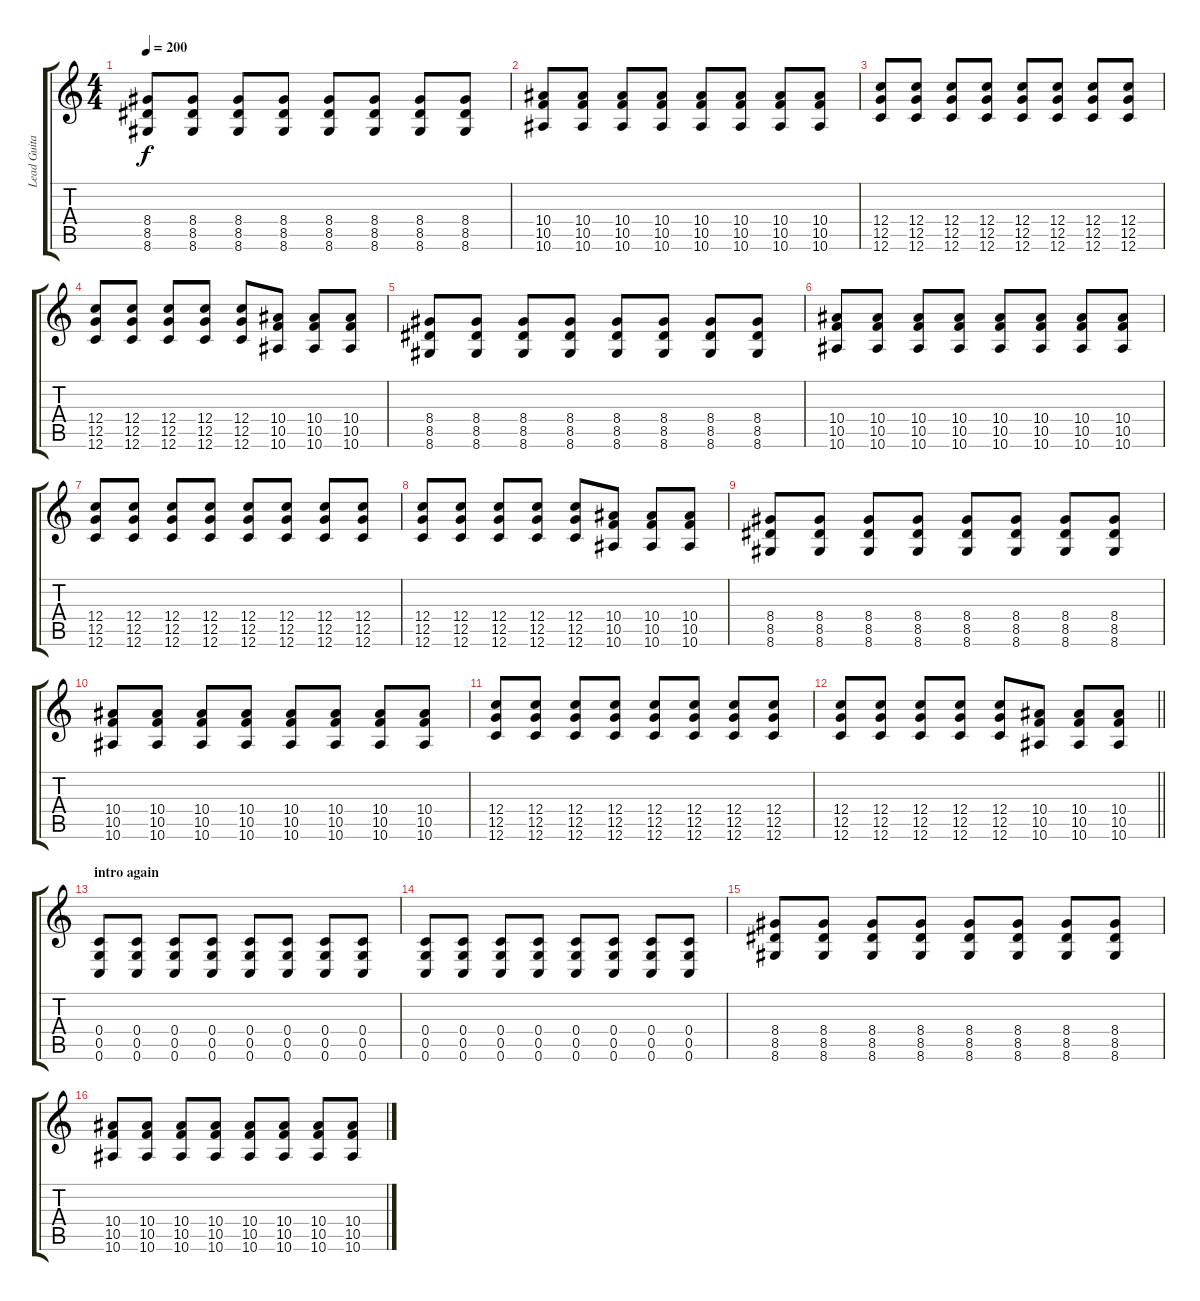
\track ("Lead Guitar" "Lead Guita") {instrument distortionguitar}
\staff {score tabs}
\tuning (D4 A3 F3 C3 G2 C2) {hide}
\ts (4 4)
\tempo 200
\clef g2
\ks c
(8.4 8.5 8.6).8{dy f} (8.4 8.5 8.6).8 (8.4 8.5 8.6).8 (8.4 8.5 8.6).8 (8.4 8.5 8.6).8 (8.4 8.5 8.6).8 (8.4 8.5 8.6).8 (8.4 8.5 8.6).8 |
(10.4 10.5 10.6).8 (10.4 10.5 10.6).8 (10.4 10.5 10.6).8 (10.4 10.5 10.6).8 (10.4 10.5 10.6).8 (10.4 10.5 10.6).8 (10.4 10.5 10.6).8 (10.4 10.5 10.6).8 |
(12.4 12.5 12.6).8 (12.4 12.5 12.6).8 (12.4 12.5 12.6).8 (12.4 12.5 12.6).8 (12.4 12.5 12.6).8 (12.4 12.5 12.6).8 (12.4 12.5 12.6).8 (12.4 12.5 12.6).8 |
(12.4 12.5 12.6).8 (12.4 12.5 12.6).8 (12.4 12.5 12.6).8 (12.4 12.5 12.6).8 (12.4 12.5 12.6).8 (10.4 10.5 10.6).8 (10.4 10.5 10.6).8 (10.4 10.5 10.6).8 |
(8.4 8.5 8.6).8 (8.4 8.5 8.6).8 (8.4 8.5 8.6).8 (8.4 8.5 8.6).8 (8.4 8.5 8.6).8 (8.4 8.5 8.6).8 (8.4 8.5 8.6).8 (8.4 8.5 8.6).8 |
(10.4 10.5 10.6).8 (10.4 10.5 10.6).8 (10.4 10.5 10.6).8 (10.4 10.5 10.6).8 (10.4 10.5 10.6).8 (10.4 10.5 10.6).8 (10.4 10.5 10.6).8 (10.4 10.5 10.6).8 |
(12.4 12.5 12.6).8 (12.4 12.5 12.6).8 (12.4 12.5 12.6).8 (12.4 12.5 12.6).8 (12.4 12.5 12.6).8 (12.4 12.5 12.6).8 (12.4 12.5 12.6).8 (12.4 12.5 12.6).8 |
(12.4 12.5 12.6).8 (12.4 12.5 12.6).8 (12.4 12.5 12.6).8 (12.4 12.5 12.6).8 (12.4 12.5 12.6).8 (10.4 10.5 10.6).8 (10.4 10.5 10.6).8 (10.4 10.5 10.6).8 |
(8.4 8.5 8.6).8 (8.4 8.5 8.6).8 (8.4 8.5 8.6).8 (8.4 8.5 8.6).8 (8.4 8.5 8.6).8 (8.4 8.5 8.6).8 (8.4 8.5 8.6).8 (8.4 8.5 8.6).8 |
(10.4 10.5 10.6).8 (10.4 10.5 10.6).8 (10.4 10.5 10.6).8 (10.4 10.5 10.6).8 (10.4 10.5 10.6).8 (10.4 10.5 10.6).8 (10.4 10.5 10.6).8 (10.4 10.5 10.6).8 |
(12.4 12.5 12.6).8 (12.4 12.5 12.6).8 (12.4 12.5 12.6).8 (12.4 12.5 12.6).8 (12.4 12.5 12.6).8 (12.4 12.5 12.6).8 (12.4 12.5 12.6).8 (12.4 12.5 12.6).8 |
\barLineRight lightlight
(12.4 12.5 12.6).8 (12.4 12.5 12.6).8 (12.4 12.5 12.6).8 (12.4 12.5 12.6).8 (12.4 12.5 12.6).8 (10.4 10.5 10.6).8 (10.4 10.5 10.6).8 (10.4 10.5 10.6).8 |
\section ("" "intro again")
(0.4 0.5 0.6).8 (0.4 0.5 0.6).8 (0.4 0.5 0.6).8 (0.4 0.5 0.6).8 (0.4 0.5 0.6).8 (0.4 0.5 0.6).8 (0.4 0.5 0.6).8 (0.4 0.5 0.6).8 |
(0.4 0.5 0.6).8 (0.4 0.5 0.6).8 (0.4 0.5 0.6).8 (0.4 0.5 0.6).8 (0.4 0.5 0.6).8 (0.4 0.5 0.6).8 (0.4 0.5 0.6).8 (0.4 0.5 0.6).8 |
(8.4 8.5 8.6).8 (8.4 8.5 8.6).8 (8.4 8.5 8.6).8 (8.4 8.5 8.6).8 (8.4 8.5 8.6).8 (8.4 8.5 8.6).8 (8.4 8.5 8.6).8 (8.4 8.5 8.6).8 |
(10.4 10.5 10.6).8 (10.4 10.5 10.6).8 (10.4 10.5 10.6).8 (10.4 10.5 10.6).8 (10.4 10.5 10.6).8 (10.4 10.5 10.6).8 (10.4 10.5 10.6).8 (10.4 10.5 10.6).8
